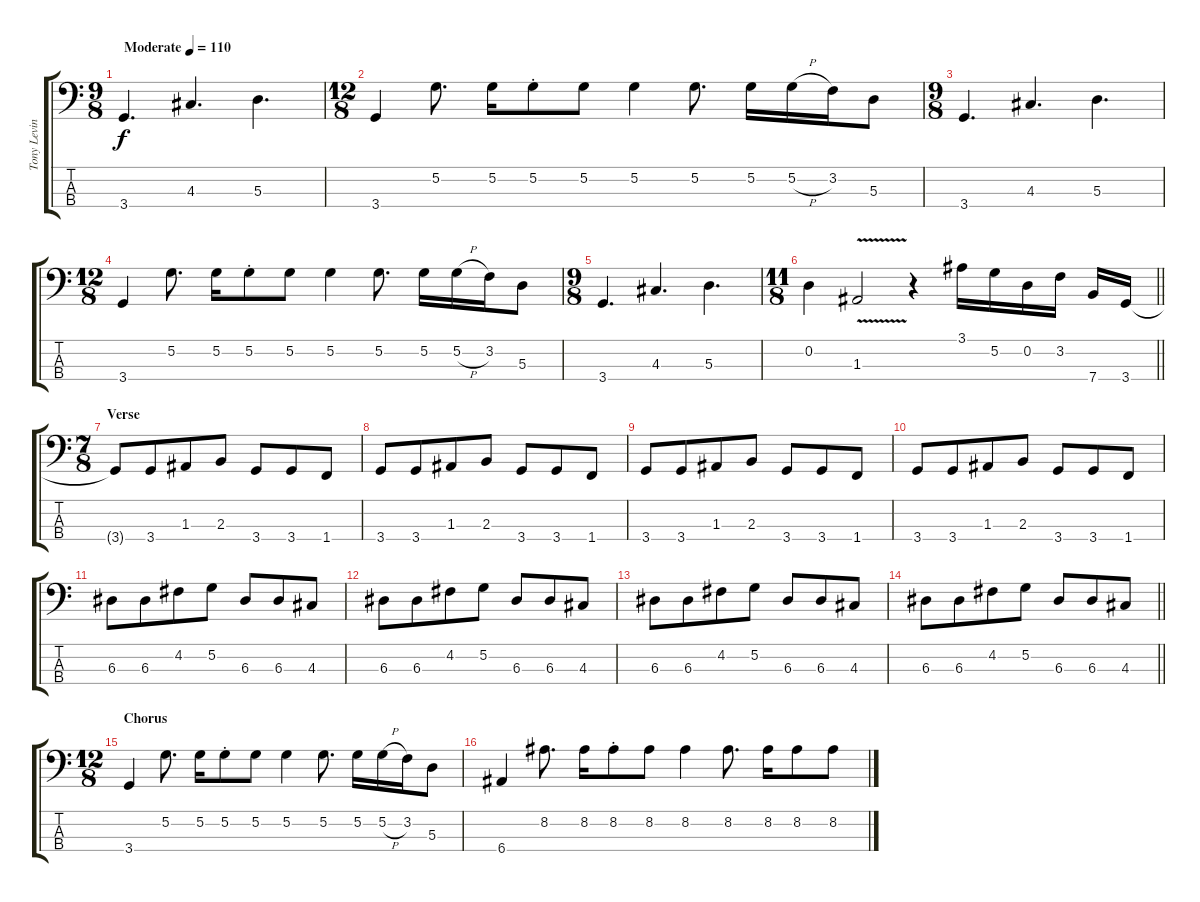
\track ("Tony Levin" "Tony Levin") {instrument electricbassfinger}
\staff {score tabs}
\tuning (G2 D2 A1 E1) {hide}
\ts (9 8)
\tempo (110 "Moderate")
\clef f4
\ks c
3.4.4{d dy f instrument electricbassfinger} 4.3.4{d} 5.3.4{d} |
\ts (12 8)
3.4.4 5.2.8{d} 5.2.16 5.2{st}.8 5.2.8 5.2.4 5.2.8{d} 5.2.16 5.2{h}.16 3.2.16 5.3.8 |
\ts (9 8)
3.4.4{d} 4.3.4{d} 5.3.4{d} |
\ts (12 8)
3.4.4 5.2.8{d} 5.2.16 5.2{st}.8 5.2.8 5.2.4 5.2.8{d} 5.2.16 5.2{h}.16 3.2.16 5.3.8 |
\ts (9 8)
3.4.4{d} 4.3.4{d} 5.3.4{d} |
\ts (11 8)
\barLineRight lightlight
0.2.4 1.3{v}.2 r.4 3.1.16 5.2.16 0.2.16 3.2.16 7.4.16 3.4.16 |
\ts (7 8)
\section ("" "Verse")
3.4{t}.8 3.4.8 1.3.8 2.3.8 3.4.8 3.4.8 1.4.8 |
3.4.8 3.4.8 1.3.8 2.3.8 3.4.8 3.4.8 1.4.8 |
3.4.8 3.4.8 1.3.8 2.3.8 3.4.8 3.4.8 1.4.8 |
3.4.8 3.4.8 1.3.8 2.3.8 3.4.8 3.4.8 1.4.8 |
6.3.8 6.3.8 4.2.8 5.2.8 6.3.8 6.3.8 4.3.8 |
6.3.8 6.3.8 4.2.8 5.2.8 6.3.8 6.3.8 4.3.8 |
6.3.8 6.3.8 4.2.8 5.2.8 6.3.8 6.3.8 4.3.8 |
\barLineRight lightlight
6.3.8 6.3.8 4.2.8 5.2.8 6.3.8 6.3.8 4.3.8 |
\ts (12 8)
\section ("" "Chorus")
3.4.4 5.2.8{d} 5.2.16 5.2{st}.8 5.2.8 5.2.4 5.2.8{d} 5.2.16 5.2{h}.16 3.2.16 5.3.8 |
6.4.4 8.2.8{d} 8.2.16 8.2{st}.8 8.2.8 8.2.4 8.2.8{d} 8.2.16 8.2.8 8.2.8
